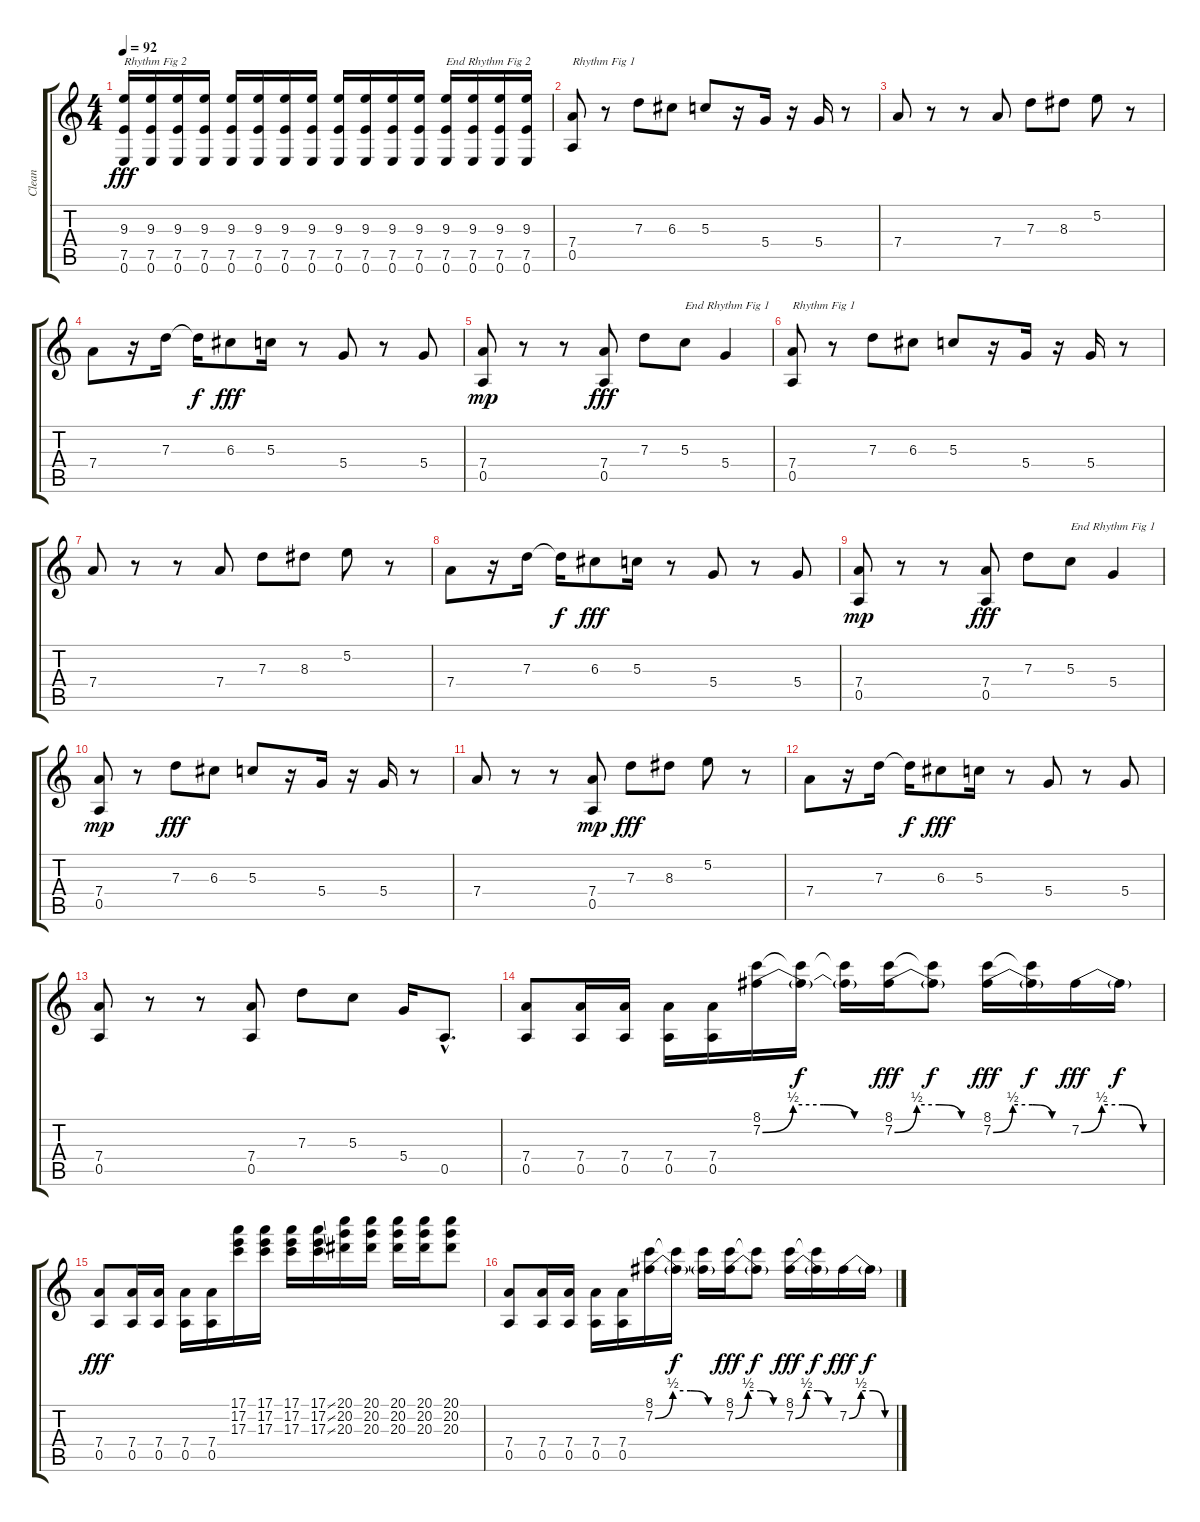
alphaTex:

\track ("Clean" "Clean") {instrument electricguitarclean}
\staff {score tabs}
\tuning (E4 B3 G3 D3 A2 E2) {hide}
\ts (4 4)
\tempo 92
\clef g2
\ks c
(9.3 7.5 0.6).16{txt "Rhythm Fig 2" dy fff} (9.3 7.5 0.6).16 (9.3 7.5 0.6).16 (9.3 7.5 0.6).16 (9.3 7.5 0.6).16 (9.3 7.5 0.6).16 (9.3 7.5 0.6).16 (9.3 7.5 0.6).16 (9.3 7.5 0.6).16 (9.3 7.5 0.6).16 (9.3 7.5 0.6).16 (9.3 7.5 0.6).16 (9.3 7.5 0.6).16{txt "End Rhythm Fig 2"} (9.3 7.5 0.6).16 (9.3 7.5 0.6).16 (9.3 7.5 0.6).16 |
(7.4 0.5).8{txt "Rhythm Fig 1"} r.8 7.3.8 6.3.8 5.3.8 r.16 5.4.16 r.16 5.4.16 r.8 |
7.4.8 r.8 r.8 7.4.8 7.3.8 8.3.8 5.2.8 r.8 |
7.4.8 r.16 7.3.16 7.3{t}.16{dy f} 6.3.8{dy fff} 5.3.16 r.8 5.4.8 r.8 5.4.8 |
(7.4 0.5).8{dy mp} r.8 r.8 (7.4 0.5).8{dy fff} 7.3.8 5.3.8{txt "End Rhythm Fig 1"} 5.4.4 |
(7.4 0.5).8{txt "Rhythm Fig 1"} r.8 7.3.8 6.3.8 5.3.8 r.16 5.4.16 r.16 5.4.16 r.8 |
7.4.8 r.8 r.8 7.4.8 7.3.8 8.3.8 5.2.8 r.8 |
7.4.8 r.16 7.3.16 7.3{t}.16{dy f} 6.3.8{dy fff} 5.3.16 r.8 5.4.8 r.8 5.4.8 |
(7.4 0.5).8{dy mp} r.8 r.8 (7.4 0.5).8{dy fff} 7.3.8 5.3.8{txt "End Rhythm Fig 1"} 5.4.4 |
(7.4 0.5).8{dy mp} r.8 7.3.8{dy fff} 6.3.8 5.3.8 r.16 5.4.16 r.16 5.4.16 r.8 |
7.4.8 r.8 r.8 (7.4 0.5).8{dy mp} 7.3.8{dy fff} 8.3.8 5.2.8 r.8 |
7.4.8 r.16 7.3.16 7.3{t}.16{dy f} 6.3.8{dy fff} 5.3.16 r.8 5.4.8 r.8 5.4.8 |
(7.4 0.5).8 r.8 r.8 (7.4 0.5).8 7.3.8 5.3.8 5.4.16 0.5{hac}.8{d} |
(7.4 0.5).8 (7.4 0.5).16 (7.4 0.5).16 (7.4 0.5).16 (7.4 0.5).16 (8.1 7.2{be (custom 0 0 15 2 30 2 45 0 60 0)}).16 (8.1{t} 7.2{t}).16{dy f} (8.1{t} 7.2{t}).16 (8.1 7.2{be (custom 0 0 15 2 30 2 45 0 60 0)}).16{dy fff} (8.1{t} 7.2{t}).8{dy f} (8.1 7.2{be (custom 0 0 15 2 30 2 45 0 60 0)}).16{dy fff} (8.1{t} 7.2{t}).16{dy f} 7.2{be (custom 0 0 15 2 30 2 45 0 60 0)}.16{dy fff} 7.2{t}.16{dy f} |
(7.4 0.5).8{dy fff} (7.4 0.5).16 (7.4 0.5).16 (7.4 0.5).16 (7.4 0.5).16 (17.1 17.2 17.3).16 (17.1 17.2 17.3).16 (17.1 17.2 17.3).16 (17.1{ss} 17.2{ss} 17.3{ss}).16 (20.1 20.2 20.3).16 (20.1 20.2 20.3).16 (20.1 20.2 20.3).16 (20.1 20.2 20.3).16 (20.1 20.2 20.3).8 |
(7.4 0.5).8 (7.4 0.5).16 (7.4 0.5).16 (7.4 0.5).16 (7.4 0.5).16 (8.1 7.2{be (custom 0 0 15 2 30 2 45 0 60 0)}).16 (8.1{t} 7.2{t}).16{dy f} (8.1{t} 7.2{t}).16 (8.1 7.2{be (custom 0 0 15 2 30 2 45 0 60 0)}).16{dy fff} (8.1{t} 7.2{t}).8{dy f} (8.1 7.2{be (custom 0 0 15 2 30 2 45 0 60 0)}).16{dy fff} (8.1{t} 7.2{t}).16{dy f} 7.2{be (custom 0 0 15 2 30 2 45 0 60 0)}.16{dy fff} 7.2{t}.16{dy f}
